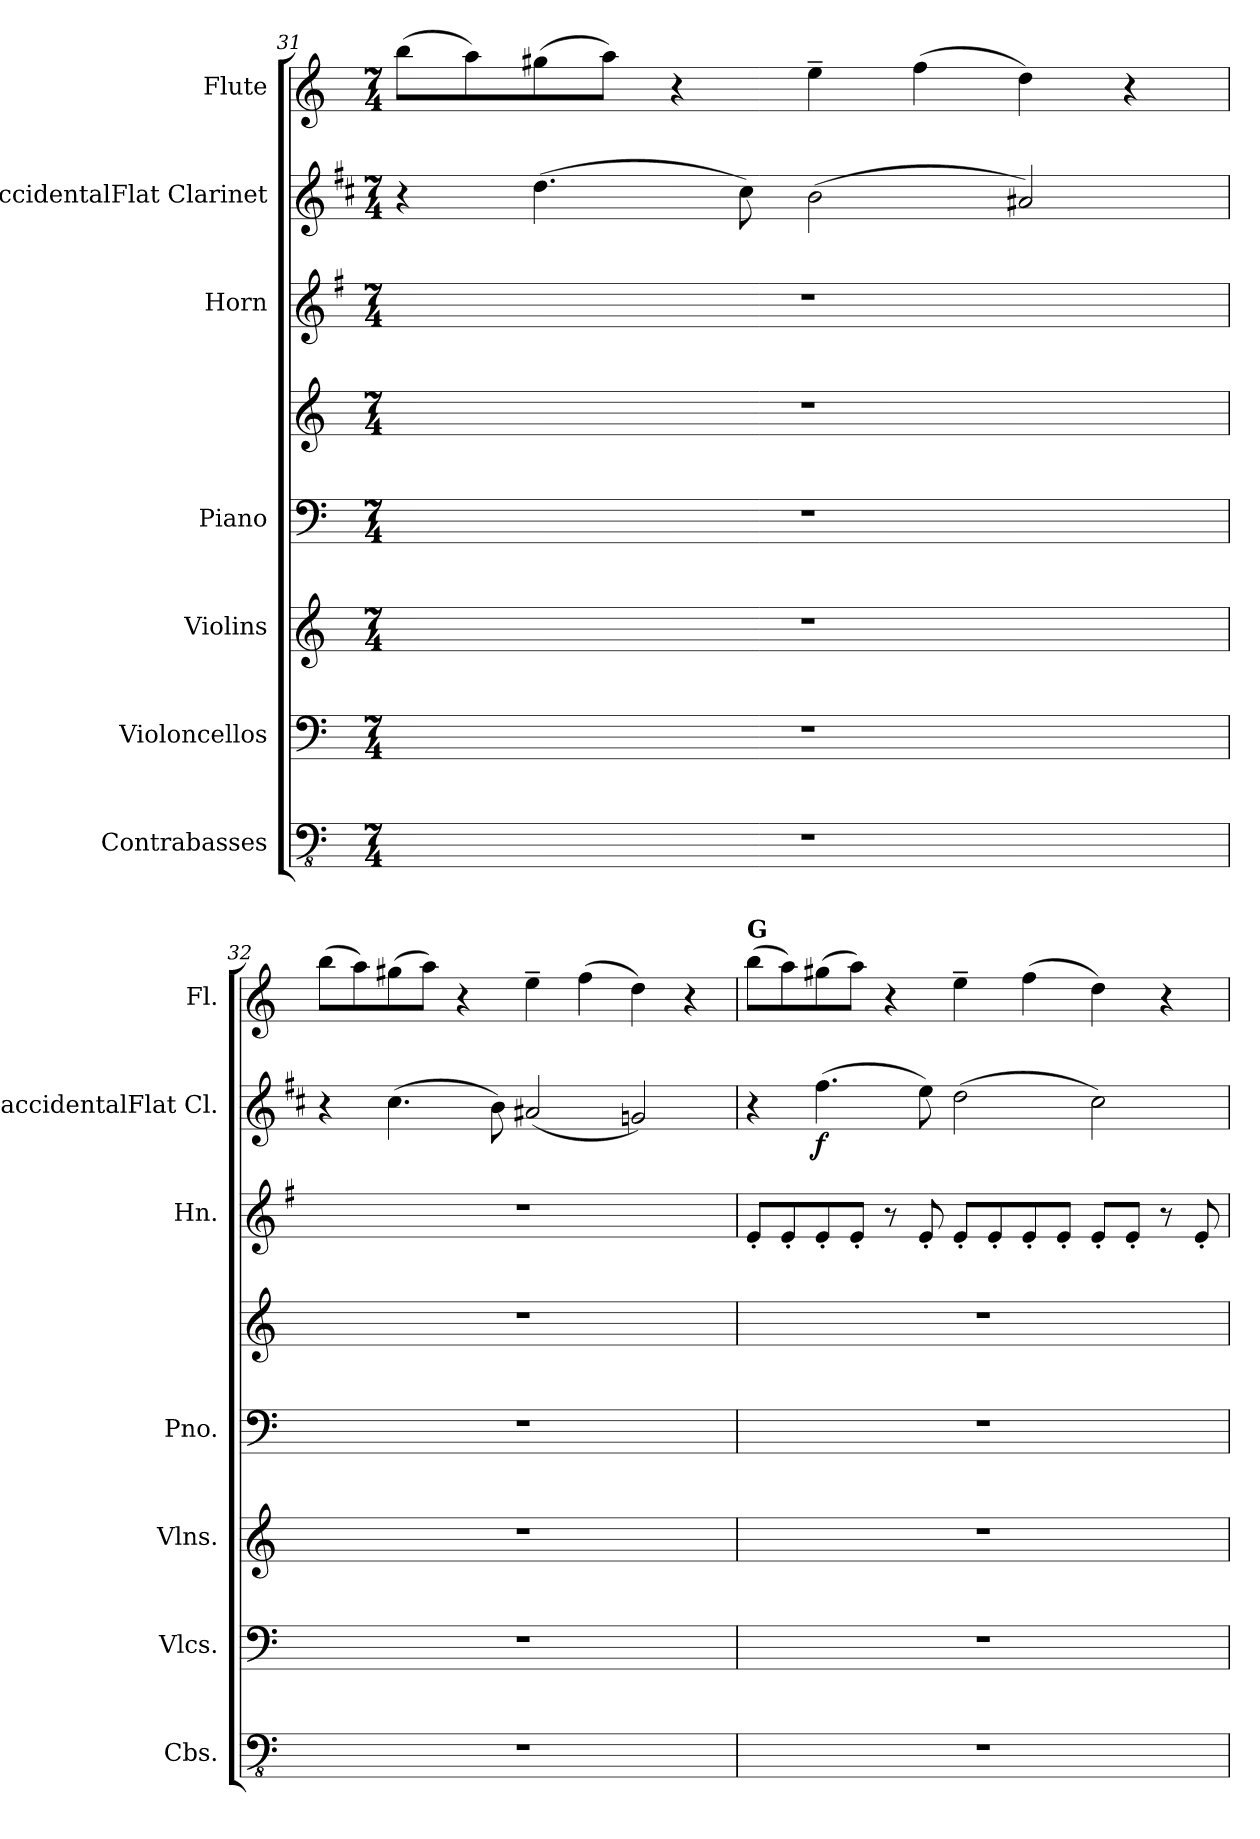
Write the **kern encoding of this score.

**kern	**kern	**kern	**kern	**kern	**kern	**kern	**dynam	**kern
*part7	*part6	*part5	*part4	*part4	*part3	*part2	*part2	*part1
*staff8	*staff7	*staff6	*staff5	*staff4	*staff3	*staff2	*staff2	*staff1
*I"Contrabasses	*I"Violoncellos	*I"Violins	*I"Piano	*	*I"Horn	*I"BaccidentalFlat Clarinet	*	*I"Flute
*I'Cbs.	*I'Vlcs.	*I'Vlns.	*I'Pno.	*	*I'Hn.	*I'BaccidentalFlat Cl.	*	*I'Fl.
*clefFv4	*clefF4	*clefG2	*clefF4	*clefG2	*clefG2	*clefG2	*	*clefG2
*	*	*	*	*	*ITrd4c7	*ITrd1c2	*	*
*k[]	*k[]	*k[]	*k[]	*k[]	*k[]	*k[]	*	*k[]
*M7/4	*M7/4	*M7/4	*M7/4	*M7/4	*M7/4	*M7/4	*	*M7/4
=31	=31	=31	=31	=31	=31	=31	=31	=31
1..r	1..r	1..r	1..r	1..r	1..r	4r	.	(8bb\L
.	.	.	.	.	.	.	.	8aa\)
.	.	.	.	.	.	(4.cc\	.	(8gg#X\
.	.	.	.	.	.	.	.	8aa\J)
.	.	.	.	.	.	.	.	4r
.	.	.	.	.	.	8b\)	.	.
.	.	.	.	.	.	(2a\	.	4ee~\
.	.	.	.	.	.	.	.	(4ff\
.	.	.	.	.	.	2g#X/)	.	4dd\)
.	.	.	.	.	.	.	.	4r
=32	=32	=32	=32	=32	=32	=32	=32	=32
1..r	1..r	1..r	1..r	1..r	1..r	4r	.	(8bb\L
.	.	.	.	.	.	.	.	8aa\)
.	.	.	.	.	.	(4.b\	.	(8gg#X\
.	.	.	.	.	.	.	.	8aa\J)
.	.	.	.	.	.	.	.	4r
.	.	.	.	.	.	8a\)	.	.
.	.	.	.	.	.	(2g#X/	.	4ee~\
.	.	.	.	.	.	.	.	(4ff\
.	.	.	.	.	.	2fn/)	.	4dd\)
.	.	.	.	.	.	.	.	4r
!!LO:LB:g=z
=33	=33	=33	=33	=33	=33	=33	=33	=33
!	!	!	!	!	!	!	!	!LO:TX:a:B:t=G
1..r	1..r	1..r	1..r	1..r	8A'/L	4r	.	(8bb\L
.	.	.	.	.	8A'/	.	.	8aa\)
!	!	!	!	!	!	!	!LO:DY:b	!
.	.	.	.	.	8A'/	(4.ee\	f	(8gg#X\
.	.	.	.	.	8A'/J	.	.	8aa\J)
.	.	.	.	.	8r	.	.	4r
.	.	.	.	.	8A'/	8dd\)	.	.
.	.	.	.	.	8A'/L	(2cc\	.	4ee~\
.	.	.	.	.	8A'/	.	.	.
.	.	.	.	.	8A'/	.	.	(4ff\
.	.	.	.	.	8A'/J	.	.	.
.	.	.	.	.	8A'/L	2b\)	.	4dd\)
.	.	.	.	.	8A'/J	.	.	.
.	.	.	.	.	8r	.	.	4r
.	.	.	.	.	8A'/	.	.	.
=	=	=	=	=	=	=	=	=
*-	*-	*-	*-	*-	*-	*-	*-	*-
